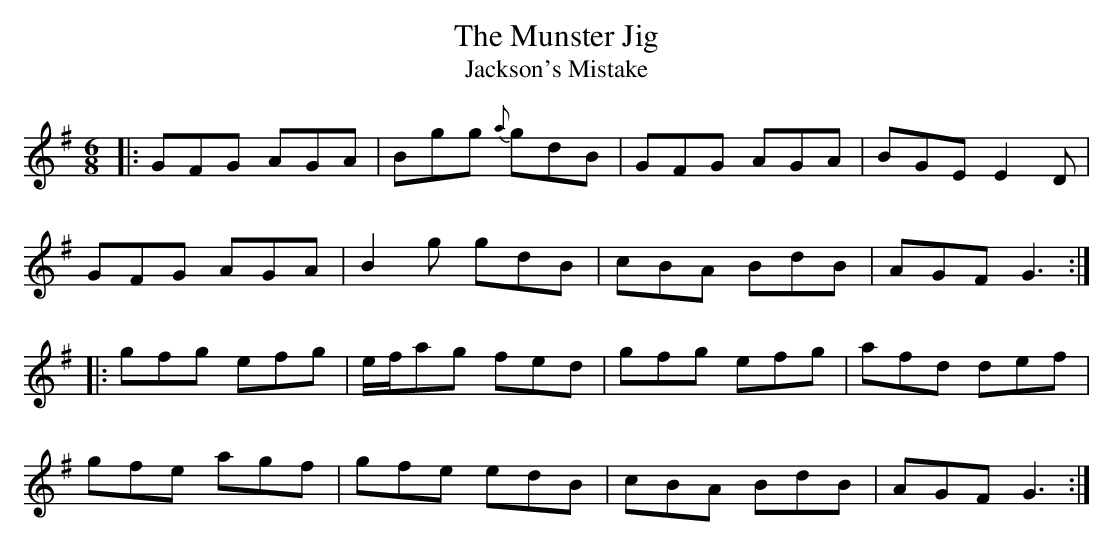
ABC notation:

X:1
T:The Munster Jig
T:Jackson's Mistake
M:6/8
L:1/8
K:G
|: GFG AGA | Bgg {a}gdB | GFG AGA | BGE E2D |
   GFG AGA | B2g    gdB | cBA BdB | AGF G3 :|
|: gfg efg | e/f/ag fed | gfg efg | afd def |
   gfe agf | gfe    edB | cBA BdB | AGF G3 :|
